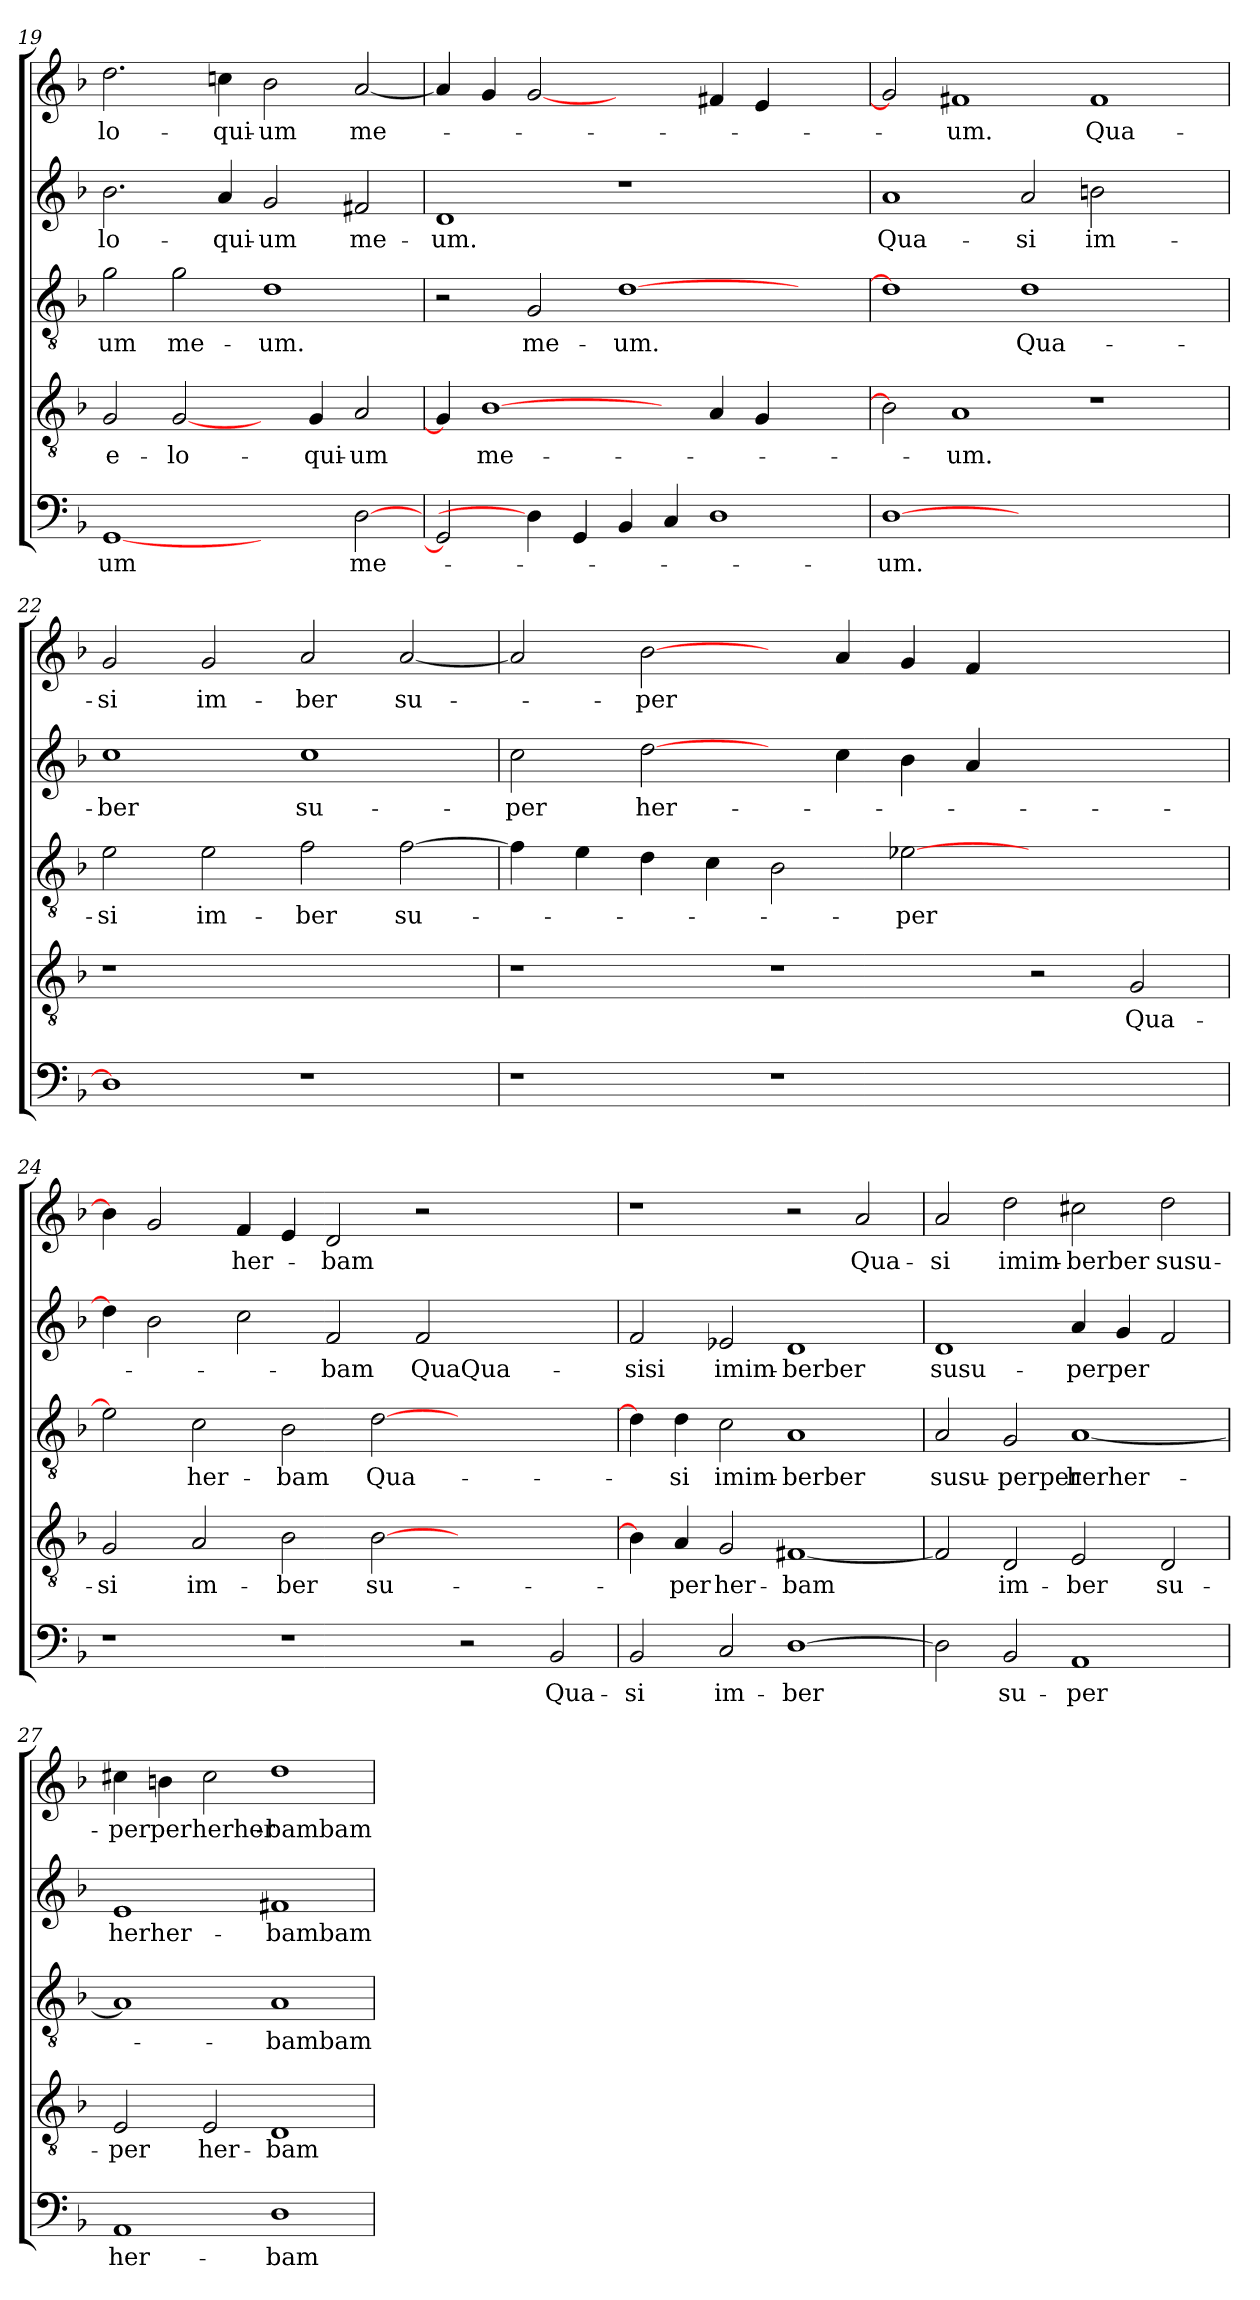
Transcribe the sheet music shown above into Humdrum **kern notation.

**kern	**text	**kern	**text	**kern	**text	**kern	**text	**kern	**text
*part5	*part5	*part4	*part4	*part3	*part3	*part2	*part2	*part1	*part1
*staff5	*staff5	*staff4	*staff4	*staff3	*staff3	*staff2	*staff2	*staff1	*staff1
*clefF4	*	*clefGv2	*	*clefGv2	*	*clefG2	*	*clefG2	*
*k[b-]	*	*k[b-]	*	*k[b-]	*	*k[b-]	*	*k[b-]	*
=19	=19	=19	=19	=19	=19	=19	=19	=19	=19
[1GG	-um	2G	e-	2g	-um	2.b-	-lo-	2.dd	-lo-
.	.	[2G	-lo-	2g	me-	.	.	.	.
.	.	.	.	.	.	4a	-qui-	4ccn	-qui-
2ryy	.	4ryy	.	1d	-um.	2g	-um	2b-	-um
.	.	4G	-qui-	.	.	.	.	.	.
[2D	me-	2A	-um	.	.	2f#X	me-	[2a	me-
=20	=20	=20	=20	=20	=20	=20	=20	=20	=20
2GG]	.	4G]	.	2r	.	1d	-um.	4a]	.
.	.	[1B-	me-	.	.	.	.	4g	.
4D]	.	.	.	2G	me-	.	.	[2g	.
4GG	.	.	.	.	.	.	.	.	.
4BB-	.	.	.	[1d	-um.	1r	.	2ryy	.
4C	.	4ryy	.	.	.	.	.	.	.
1D	.	4A	.	.	.	.	.	4f#X	.
.	.	4G	.	.	.	.	.	4e	.
.	.	2ryy	.	2ryy	.	2ryy	.	2ryy	.
=21	=21	=21	=21	=21	=21	=21	=21	=21	=21
[1D	-um.	2B-]	.	1d]	.	1a	Qua-	2g]	.
.	.	1A	-um.	.	.	.	.	1f#X	-um.
1.ryy	.	.	.	1d	Qua-	2a	-si	.	.
.	.	1r	.	.	.	2bn	im-	1f#	Qua-
.	.	.	.	2ryy	.	2ryy	.	.	.
!!LO:PB:g=z
=22	=22	=22	=22	=22	=22	=22	=22	=22	=22
1D]	.	1r	.	2e	-si	1cc	-ber	2g	-si
.	.	.	.	2e	im-	.	.	2g	im-
1r	.	1ryy	.	2f	-ber	1cc	su-	2a	-ber
.	.	.	.	[2f	su-	.	.	[2a	su-
=23	=23	=23	=23	=23	=23	=23	=23	=23	=23
1r	.	1r	.	4f]	.	2cc	-per	2a]	.
.	.	.	.	4e	.	.	.	.	.
.	.	.	.	4d	.	[2dd	her-	[2b-	-per
.	.	.	.	4c	.	.	.	.	.
1r	.	1r	.	2B-	.	4ryy	.	4ryy	.
.	.	.	.	.	.	4cc	.	4a	.
.	.	.	.	[2e-X	-per	4b-	.	4g	.
.	.	.	.	.	.	4a	.	4f	.
1ryy	.	2r	.	1ryy	.	1ryy	.	1ryy	.
.	.	2G	Qua-	.	.	.	.	.	.
=24	=24	=24	=24	=24	=24	=24	=24	=24	=24
1r	.	2G	-si	2e-]	.	4dd]	.	4b-]	.
.	.	.	.	.	.	2b-	.	2g	.
.	.	2A	im-	2c	her-	.	.	.	.
.	.	.	.	.	.	2cc	.	4f	her-
1r	.	2B-	-ber	2B-	-bam	.	.	4e	.
.	.	.	.	.	.	2f	-bam	2d	-bam
.	.	[2B-	su-	[2d	Qua-	.	.	.	.
.	.	.	.	.	.	2f	QuaQua-	2r	.
2r	.	1ryy	.	1ryy	.	.	.	.	.
.	.	.	.	.	.	2.ryy	.	2.ryy	.
2BB-	Qua-	.	.	.	.	.	.	.	.
=25	=25	=25	=25	=25	=25	=25	=25	=25	=25
2BB-	-si	4B-]	.	4d]	.	2f	-sisi	1r	.
.	.	4A	-per	4d	-si	.	.	.	.
2C	im-	2G	her-	2c	imim-	2e-X	imim-	.	.
[1D	-ber	[1F#X	-bam	1A	-berber	1d	-berber	2r	.
.	.	.	.	.	.	.	.	2a	Qua-
!!LO:LB:g=z
=26	=26	=26	=26	=26	=26	=26	=26	=26	=26
2D]	.	2F#]	.	2A	susu-	1d	susu-	2a	-si
2BB-	su-	2D	im-	2G	-perper	.	.	2dd	imim-
1AA	-per	2E	-ber	[1A	herher-	4a	-perper	2cc#X	-berber
.	.	.	.	.	.	4g	.	.	.
.	.	2D	su-	.	.	2f	.	2dd	susu-
=27	=27	=27	=27	=27	=27	=27	=27	=27	=27
1AA	her-	2E	-per	1A]	.	1e	herher-	4cc#X	-perper
.	.	.	.	.	.	.	.	4bn	.
.	.	2E	her-	.	.	.	.	2cc#	herher-
1D	-bam	1D	-bam	1A	-bambam	1f#X	-bambam	1dd	-bambam
=	=	=	=	=	=	=	=	=	=
*-	*-	*-	*-	*-	*-	*-	*-	*-	*-
